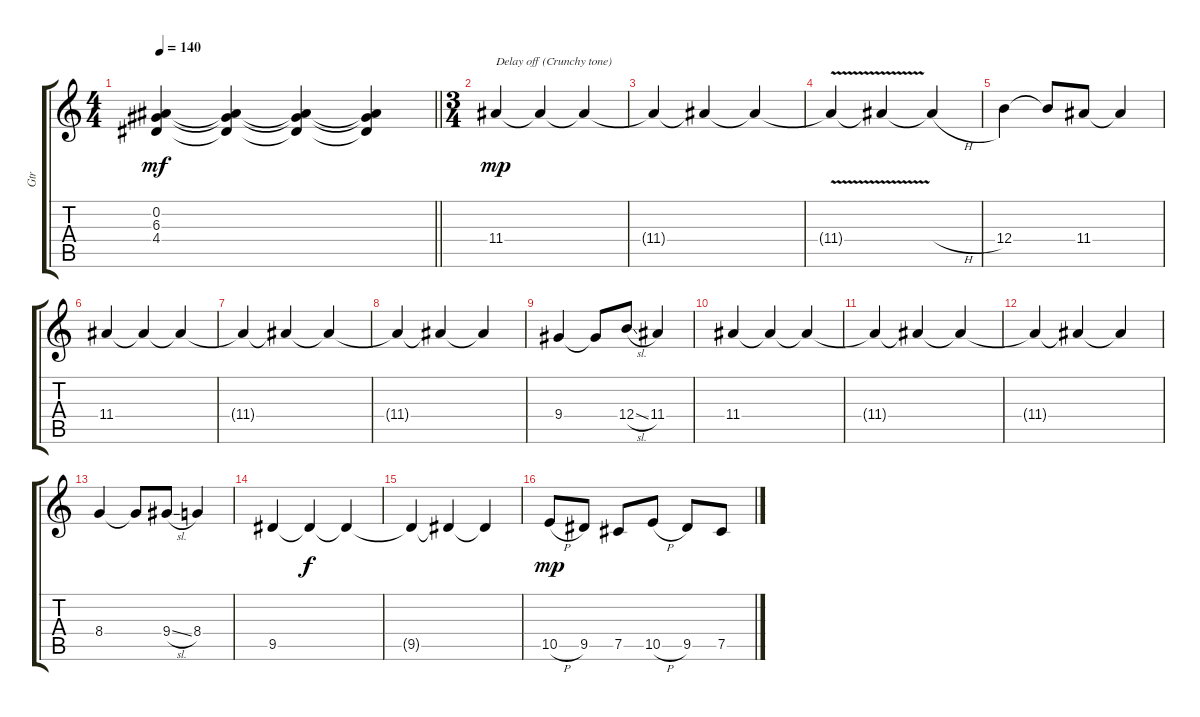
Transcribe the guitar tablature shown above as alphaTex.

\track ("Gtr" "Gtr") {instrument overdrivenguitar}
\staff {score tabs}
\tuning (Db4 Ab3 E3 B2 Gb2 Db2) {hide}
\ts (4 4)
\tempo 140
\clef g2
\barLineRight lightlight
\ks c
(0.2{t} 6.3{t} 4.4{t}).4{dy mf} (0.2{t} 6.3{t} 4.4{t}).4 (0.2{t} 6.3{t} 4.4{t}).4 (0.2{t} 6.3{t} 4.4{t}).4 |
\ts (3 4)
11.4.4{txt "Delay off (Crunchy tone)" dy mp instrument overdrivenguitar} 11.4{t}.4 11.4{t}.4 |
11.4{t}.4 11.4{t}.4 11.4{t}.4 |
11.4{v t}.4 11.4{t}.4 11.4{h t}.4 |
12.4.4 12.4{t}.8 11.4.8 11.4{t}.4 |
11.4.4 11.4{t}.4 11.4{t}.4 |
11.4{t}.4 11.4{t}.4 11.4{t}.4 |
11.4{t}.4 11.4{t}.4 11.4{t}.4 |
9.4.4 9.4{t}.8 12.4{sl}.8 11.4.4 |
11.4.4 11.4{t}.4 11.4{t}.4 |
11.4{t}.4 11.4{t}.4 11.4{t}.4 |
11.4{t}.4 11.4{t}.4 11.4{t}.4 |
8.4.4 8.4{t}.8 9.4{sl}.8 8.4.4 |
9.5.4 9.5{t}.4{dy f} 9.5{t}.4 |
9.5{t}.4 9.5{t}.4 9.5{t}.4 |
10.5{h}.8{dy mp} 9.5.8 7.5.8 10.5{h}.8 9.5.8 7.5.8
